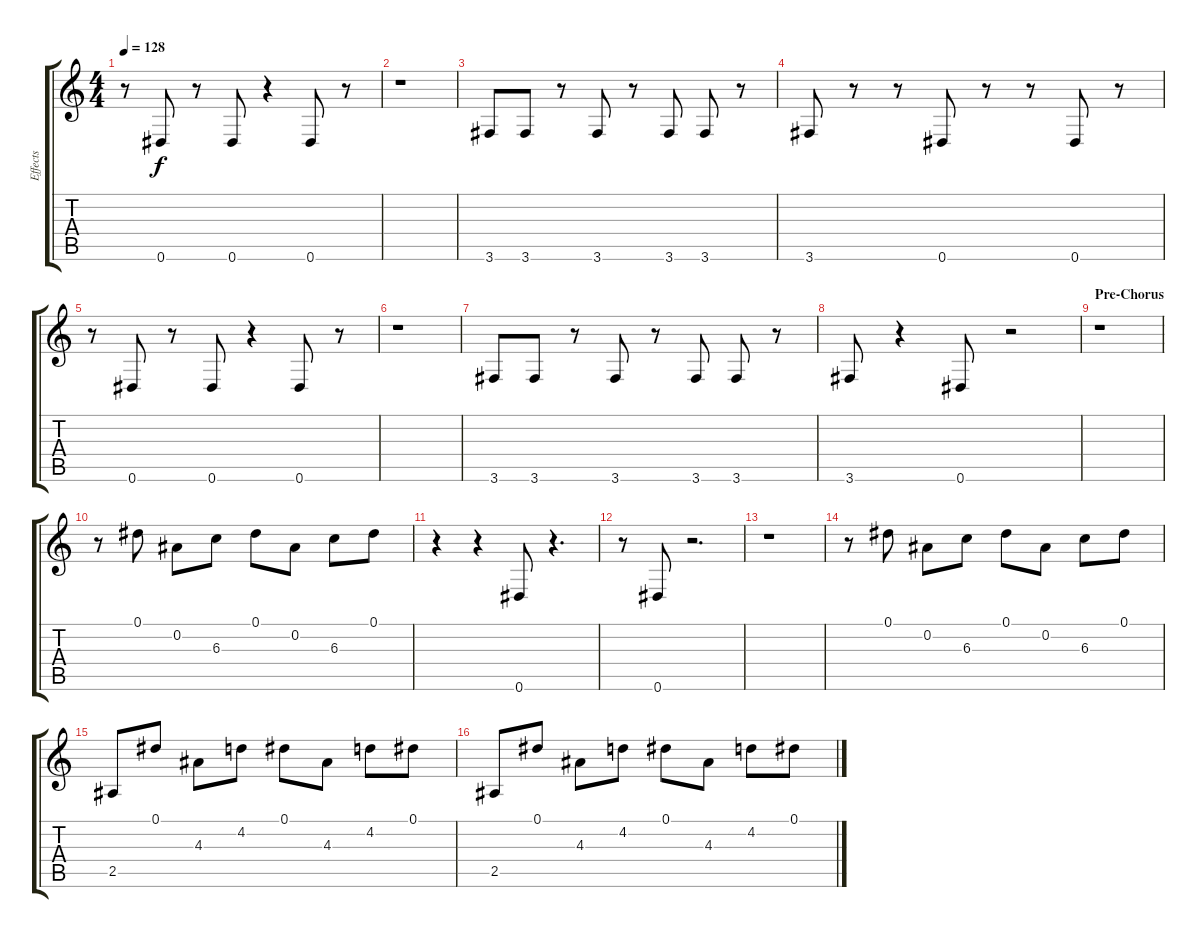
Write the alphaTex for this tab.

\track ("Effects" "Effects") {instrument electricguitarmuted}
\staff {score tabs}
\tuning (Eb4 Bb3 Gb3 Db3 Ab2 Eb2) {hide}
\ts (4 4)
\tempo 128
\clef g2
\ks c
r.8{dy f} 0.6.8 r.8 0.6.8 r.4 0.6.8 r.8 |
r.1 |
3.6.8 3.6.8 r.8 3.6.8 r.8 3.6.8 3.6.8 r.8 |
3.6.8 r.8 r.8 0.6.8 r.8 r.8 0.6.8 r.8 |
r.8 0.6.8 r.8 0.6.8 r.4 0.6.8 r.8 |
r.1 |
3.6.8 3.6.8 r.8 3.6.8 r.8 3.6.8 3.6.8 r.8 |
3.6.8 r.4 0.6.8 r.2 |
\section ("" "Pre-Chorus")
r.1 |
r.8 0.1.8 0.2.8 6.3.8 0.1.8 0.2.8 6.3.8 0.1.8 |
r.4 r.4 0.6.8 r.4{d} |
r.8 0.6.8 r.2{d} |
r.1 |
r.8 0.1.8 0.2.8 6.3.8 0.1.8 0.2.8 6.3.8 0.1.8 |
2.5.8 0.1.8 4.3.8 4.2.8 0.1.8 4.3.8 4.2.8 0.1.8 |
2.5.8 0.1.8 4.3.8 4.2.8 0.1.8 4.3.8 4.2.8 0.1.8
